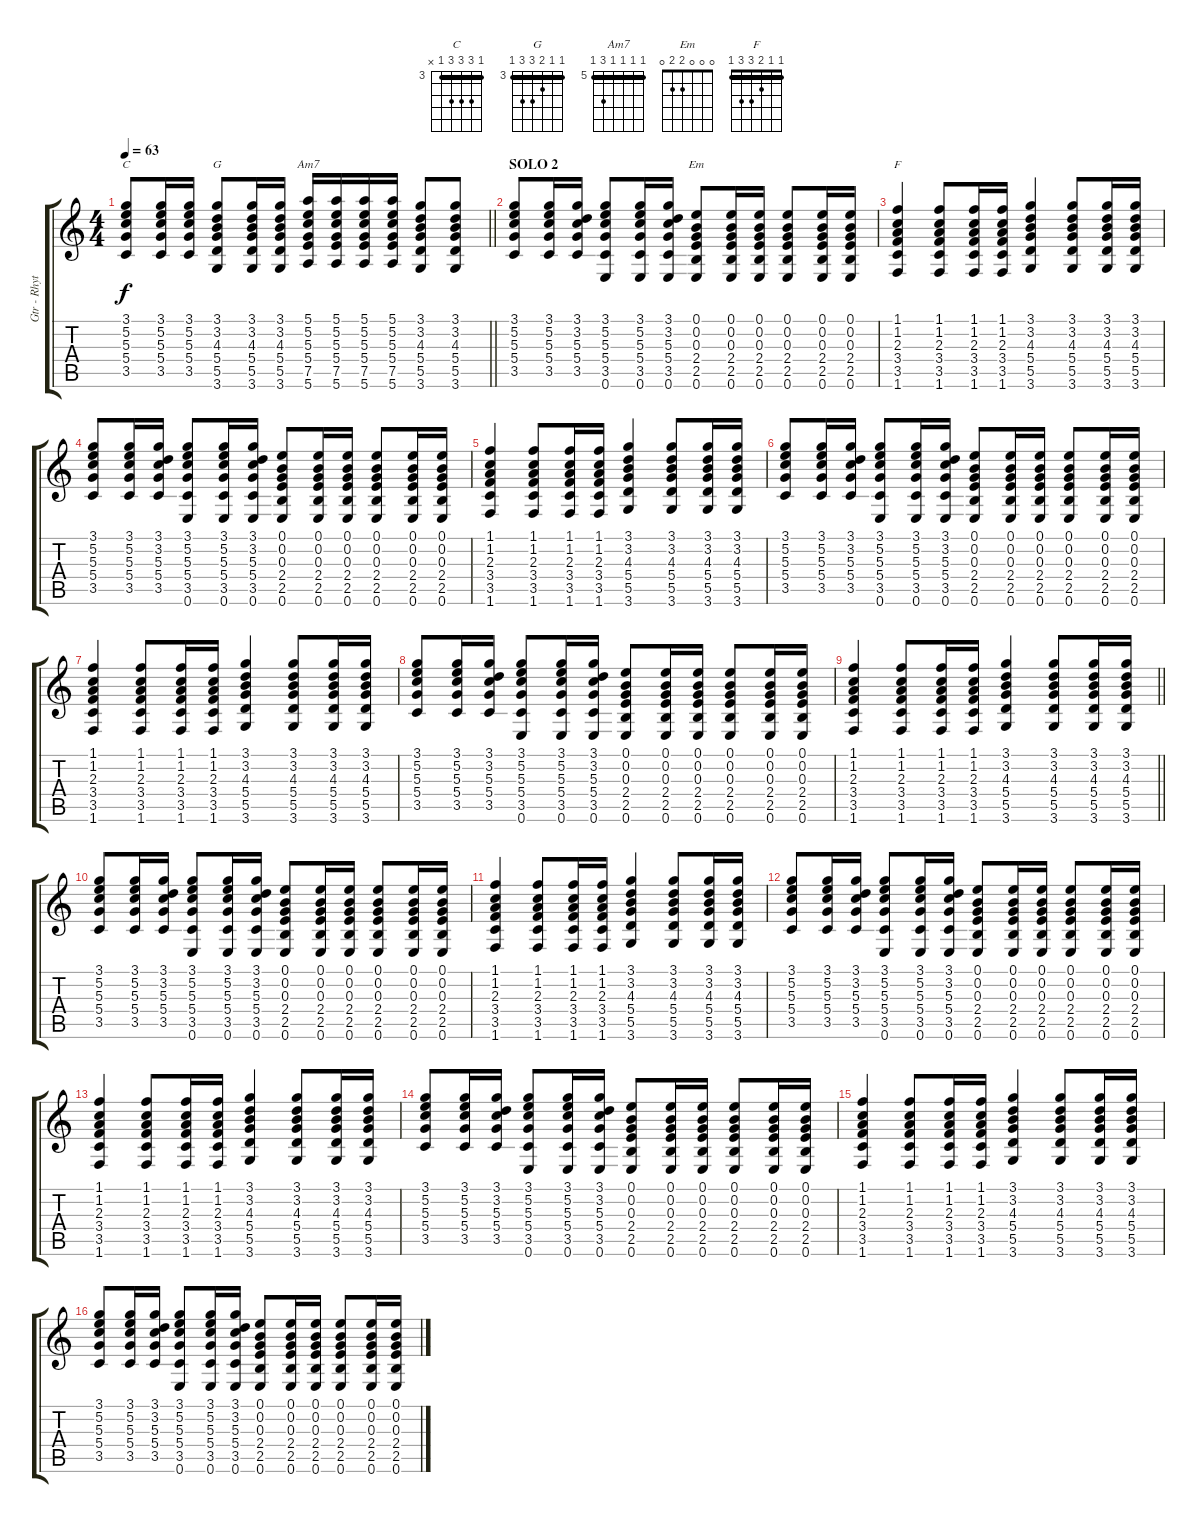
\track ("Gtr - Rhythm" "Gtr - Rhyt") {instrument electricguitarclean}
\staff {score tabs}
\tuning (E4 B3 G3 D3 A2 E2) {hide}
\chord ("C" 3 5 5 5 3 x) {firstfret 3 barre 3}
\chord ("G" 3 3 4 5 5 3) {firstfret 3 barre 3}
\chord ("Am7" 5 5 5 5 7 5) {firstfret 5 barre 5}
\chord ("Em" 0 0 0 2 2 0)
\chord ("F" 1 1 2 3 3 1) {barre 1}
\ts (4 4)
\tempo 63
\clef g2
\barLineRight lightlight
\ks c
(3.1 5.2 5.3 5.4 3.5).8{ch "C" dy f} (3.1 5.2 5.3 5.4 3.5).16 (3.1 5.2 5.3 5.4 3.5).16 (3.1 3.2 4.3 5.4 5.5 3.6).8{ch "G"} (3.1 3.2 4.3 5.4 5.5 3.6).16 (3.1 3.2 4.3 5.4 5.5 3.6).16 (5.1 5.2 5.3 5.4 7.5 5.6).16{ch "Am7"} (5.1 5.2 5.3 5.4 7.5 5.6).16{beam merge} (5.1 5.2 5.3 5.4 7.5 5.6).16 (5.1 5.2 5.3 5.4 7.5 5.6).16 (3.1 3.2 4.3 5.4 5.5 3.6).8 (3.1 3.2 4.3 5.4 5.5 3.6).8 |
\section ("" "SOLO 2")
(3.1 5.2 5.3 5.4 3.5).8 (3.1 5.2 5.3 5.4 3.5).16 (3.1 3.2 5.3 5.4 3.5).16 (3.1 5.2 5.3 5.4 3.5 0.6).8 (3.1 5.2 5.3 5.4 3.5 0.6).16 (3.1 3.2 5.3 5.4 3.5 0.6).16 (0.1 0.2 0.3 2.4 2.5 0.6).8{ch "Em"} (0.1 0.2 0.3 2.4 2.5 0.6).16 (0.1 0.2 0.3 2.4 2.5 0.6).16 (0.1 0.2 0.3 2.4 2.5 0.6).8 (0.1 0.2 0.3 2.4 2.5 0.6).16 (0.1 0.2 0.3 2.4 2.5 0.6).16 |
(1.1 1.2 2.3 3.4 3.5 1.6).4{ch "F"} (1.1 1.2 2.3 3.4 3.5 1.6).8 (1.1 1.2 2.3 3.4 3.5 1.6).16 (1.1 1.2 2.3 3.4 3.5 1.6).16 (3.1 3.2 4.3 5.4 5.5 3.6).4 (3.1 3.2 4.3 5.4 5.5 3.6).8 (3.1 3.2 4.3 5.4 5.5 3.6).16 (3.1 3.2 4.3 5.4 5.5 3.6).16 |
(3.1 5.2 5.3 5.4 3.5).8 (3.1 5.2 5.3 5.4 3.5).16 (3.1 3.2 5.3 5.4 3.5).16 (3.1 5.2 5.3 5.4 3.5 0.6).8 (3.1 5.2 5.3 5.4 3.5 0.6).16 (3.1 3.2 5.3 5.4 3.5 0.6).16 (0.1 0.2 0.3 2.4 2.5 0.6).8 (0.1 0.2 0.3 2.4 2.5 0.6).16 (0.1 0.2 0.3 2.4 2.5 0.6).16 (0.1 0.2 0.3 2.4 2.5 0.6).8 (0.1 0.2 0.3 2.4 2.5 0.6).16 (0.1 0.2 0.3 2.4 2.5 0.6).16 |
(1.1 1.2 2.3 3.4 3.5 1.6).4 (1.1 1.2 2.3 3.4 3.5 1.6).8 (1.1 1.2 2.3 3.4 3.5 1.6).16 (1.1 1.2 2.3 3.4 3.5 1.6).16 (3.1 3.2 4.3 5.4 5.5 3.6).4 (3.1 3.2 4.3 5.4 5.5 3.6).8 (3.1 3.2 4.3 5.4 5.5 3.6).16 (3.1 3.2 4.3 5.4 5.5 3.6).16 |
(3.1 5.2 5.3 5.4 3.5).8 (3.1 5.2 5.3 5.4 3.5).16 (3.1 3.2 5.3 5.4 3.5).16 (3.1 5.2 5.3 5.4 3.5 0.6).8 (3.1 5.2 5.3 5.4 3.5 0.6).16 (3.1 3.2 5.3 5.4 3.5 0.6).16 (0.1 0.2 0.3 2.4 2.5 0.6).8 (0.1 0.2 0.3 2.4 2.5 0.6).16 (0.1 0.2 0.3 2.4 2.5 0.6).16 (0.1 0.2 0.3 2.4 2.5 0.6).8 (0.1 0.2 0.3 2.4 2.5 0.6).16 (0.1 0.2 0.3 2.4 2.5 0.6).16 |
(1.1 1.2 2.3 3.4 3.5 1.6).4 (1.1 1.2 2.3 3.4 3.5 1.6).8 (1.1 1.2 2.3 3.4 3.5 1.6).16 (1.1 1.2 2.3 3.4 3.5 1.6).16 (3.1 3.2 4.3 5.4 5.5 3.6).4 (3.1 3.2 4.3 5.4 5.5 3.6).8 (3.1 3.2 4.3 5.4 5.5 3.6).16 (3.1 3.2 4.3 5.4 5.5 3.6).16 |
(3.1 5.2 5.3 5.4 3.5).8 (3.1 5.2 5.3 5.4 3.5).16 (3.1 3.2 5.3 5.4 3.5).16 (3.1 5.2 5.3 5.4 3.5 0.6).8 (3.1 5.2 5.3 5.4 3.5 0.6).16 (3.1 3.2 5.3 5.4 3.5 0.6).16 (0.1 0.2 0.3 2.4 2.5 0.6).8 (0.1 0.2 0.3 2.4 2.5 0.6).16 (0.1 0.2 0.3 2.4 2.5 0.6).16 (0.1 0.2 0.3 2.4 2.5 0.6).8 (0.1 0.2 0.3 2.4 2.5 0.6).16 (0.1 0.2 0.3 2.4 2.5 0.6).16 |
\barLineRight lightlight
(1.1 1.2 2.3 3.4 3.5 1.6).4 (1.1 1.2 2.3 3.4 3.5 1.6).8 (1.1 1.2 2.3 3.4 3.5 1.6).16 (1.1 1.2 2.3 3.4 3.5 1.6).16 (3.1 3.2 4.3 5.4 5.5 3.6).4 (3.1 3.2 4.3 5.4 5.5 3.6).8 (3.1 3.2 4.3 5.4 5.5 3.6).16 (3.1 3.2 4.3 5.4 5.5 3.6).16 |
(3.1 5.2 5.3 5.4 3.5).8 (3.1 5.2 5.3 5.4 3.5).16 (3.1 3.2 5.3 5.4 3.5).16 (3.1 5.2 5.3 5.4 3.5 0.6).8 (3.1 5.2 5.3 5.4 3.5 0.6).16 (3.1 3.2 5.3 5.4 3.5 0.6).16 (0.1 0.2 0.3 2.4 2.5 0.6).8 (0.1 0.2 0.3 2.4 2.5 0.6).16 (0.1 0.2 0.3 2.4 2.5 0.6).16 (0.1 0.2 0.3 2.4 2.5 0.6).8 (0.1 0.2 0.3 2.4 2.5 0.6).16 (0.1 0.2 0.3 2.4 2.5 0.6).16 |
(1.1 1.2 2.3 3.4 3.5 1.6).4 (1.1 1.2 2.3 3.4 3.5 1.6).8 (1.1 1.2 2.3 3.4 3.5 1.6).16 (1.1 1.2 2.3 3.4 3.5 1.6).16 (3.1 3.2 4.3 5.4 5.5 3.6).4 (3.1 3.2 4.3 5.4 5.5 3.6).8 (3.1 3.2 4.3 5.4 5.5 3.6).16 (3.1 3.2 4.3 5.4 5.5 3.6).16 |
(3.1 5.2 5.3 5.4 3.5).8 (3.1 5.2 5.3 5.4 3.5).16 (3.1 3.2 5.3 5.4 3.5).16 (3.1 5.2 5.3 5.4 3.5 0.6).8 (3.1 5.2 5.3 5.4 3.5 0.6).16 (3.1 3.2 5.3 5.4 3.5 0.6).16 (0.1 0.2 0.3 2.4 2.5 0.6).8 (0.1 0.2 0.3 2.4 2.5 0.6).16 (0.1 0.2 0.3 2.4 2.5 0.6).16 (0.1 0.2 0.3 2.4 2.5 0.6).8 (0.1 0.2 0.3 2.4 2.5 0.6).16 (0.1 0.2 0.3 2.4 2.5 0.6).16 |
(1.1 1.2 2.3 3.4 3.5 1.6).4 (1.1 1.2 2.3 3.4 3.5 1.6).8 (1.1 1.2 2.3 3.4 3.5 1.6).16 (1.1 1.2 2.3 3.4 3.5 1.6).16 (3.1 3.2 4.3 5.4 5.5 3.6).4 (3.1 3.2 4.3 5.4 5.5 3.6).8 (3.1 3.2 4.3 5.4 5.5 3.6).16 (3.1 3.2 4.3 5.4 5.5 3.6).16 |
(3.1 5.2 5.3 5.4 3.5).8 (3.1 5.2 5.3 5.4 3.5).16 (3.1 3.2 5.3 5.4 3.5).16 (3.1 5.2 5.3 5.4 3.5 0.6).8 (3.1 5.2 5.3 5.4 3.5 0.6).16 (3.1 3.2 5.3 5.4 3.5 0.6).16 (0.1 0.2 0.3 2.4 2.5 0.6).8 (0.1 0.2 0.3 2.4 2.5 0.6).16 (0.1 0.2 0.3 2.4 2.5 0.6).16 (0.1 0.2 0.3 2.4 2.5 0.6).8 (0.1 0.2 0.3 2.4 2.5 0.6).16 (0.1 0.2 0.3 2.4 2.5 0.6).16 |
(1.1 1.2 2.3 3.4 3.5 1.6).4 (1.1 1.2 2.3 3.4 3.5 1.6).8 (1.1 1.2 2.3 3.4 3.5 1.6).16 (1.1 1.2 2.3 3.4 3.5 1.6).16 (3.1 3.2 4.3 5.4 5.5 3.6).4 (3.1 3.2 4.3 5.4 5.5 3.6).8 (3.1 3.2 4.3 5.4 5.5 3.6).16 (3.1 3.2 4.3 5.4 5.5 3.6).16 |
(3.1 5.2 5.3 5.4 3.5).8 (3.1 5.2 5.3 5.4 3.5).16 (3.1 3.2 5.3 5.4 3.5).16 (3.1 5.2 5.3 5.4 3.5 0.6).8 (3.1 5.2 5.3 5.4 3.5 0.6).16 (3.1 3.2 5.3 5.4 3.5 0.6).16 (0.1 0.2 0.3 2.4 2.5 0.6).8 (0.1 0.2 0.3 2.4 2.5 0.6).16 (0.1 0.2 0.3 2.4 2.5 0.6).16 (0.1 0.2 0.3 2.4 2.5 0.6).8 (0.1 0.2 0.3 2.4 2.5 0.6).16 (0.1 0.2 0.3 2.4 2.5 0.6).16
